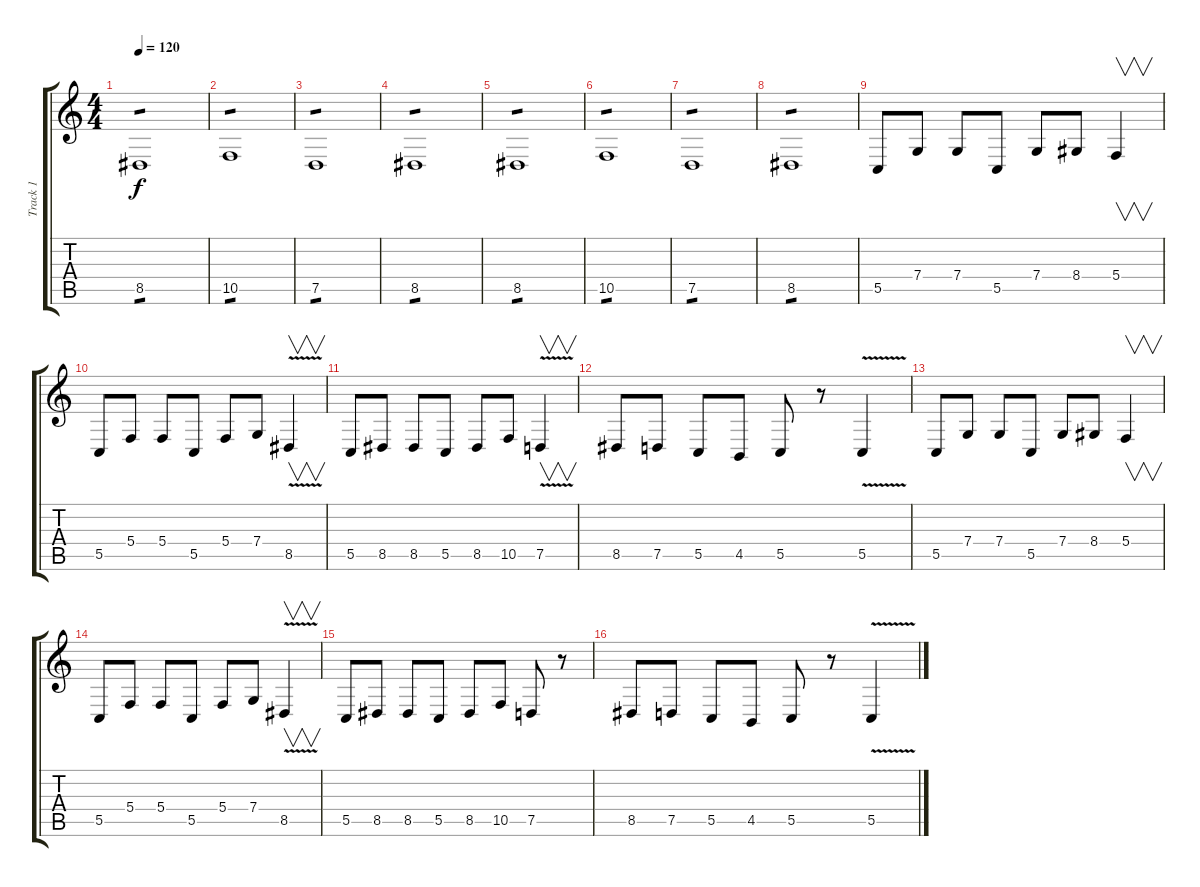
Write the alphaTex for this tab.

\track ("Track 1" "Track 1") {instrument violin}
\staff {score tabs}
\tuning (D4 A3 F3 C3 G2 C2) {hide}
\ts (4 4)
\tempo 120
\clef g2
\ks c
8.5.1{tp 1 dy f} |
10.5.1{tp 1} |
7.5.1{tp 1} |
8.5.1{tp 1} |
8.5.1{tp 1} |
10.5.1{tp 1} |
7.5.1{tp 1} |
8.5.1{tp 1} |
5.5.8 7.4.8 7.4.8 5.5.8 7.4.8 8.4.8 5.4.4{v} |
5.5.8 5.4.8 5.4.8 5.5.8 5.4.8 7.4.8 8.5{v}.4{v} |
5.5.8 8.5.8 8.5.8 5.5.8 8.5.8 10.5.8 7.5{v}.4{v} |
8.5.8 7.5.8 5.5.8 4.5.8 5.5.8 r.8 5.5{v}.4 |
5.5.8 7.4.8 7.4.8 5.5.8 7.4.8 8.4.8 5.4.4{v} |
5.5.8 5.4.8 5.4.8 5.5.8 5.4.8 7.4.8 8.5{v}.4{v} |
5.5.8 8.5.8 8.5.8 5.5.8 8.5.8 10.5.8 7.5.8 r.8 |
8.5.8 7.5.8 5.5.8 4.5.8 5.5.8 r.8 5.5{v}.4
